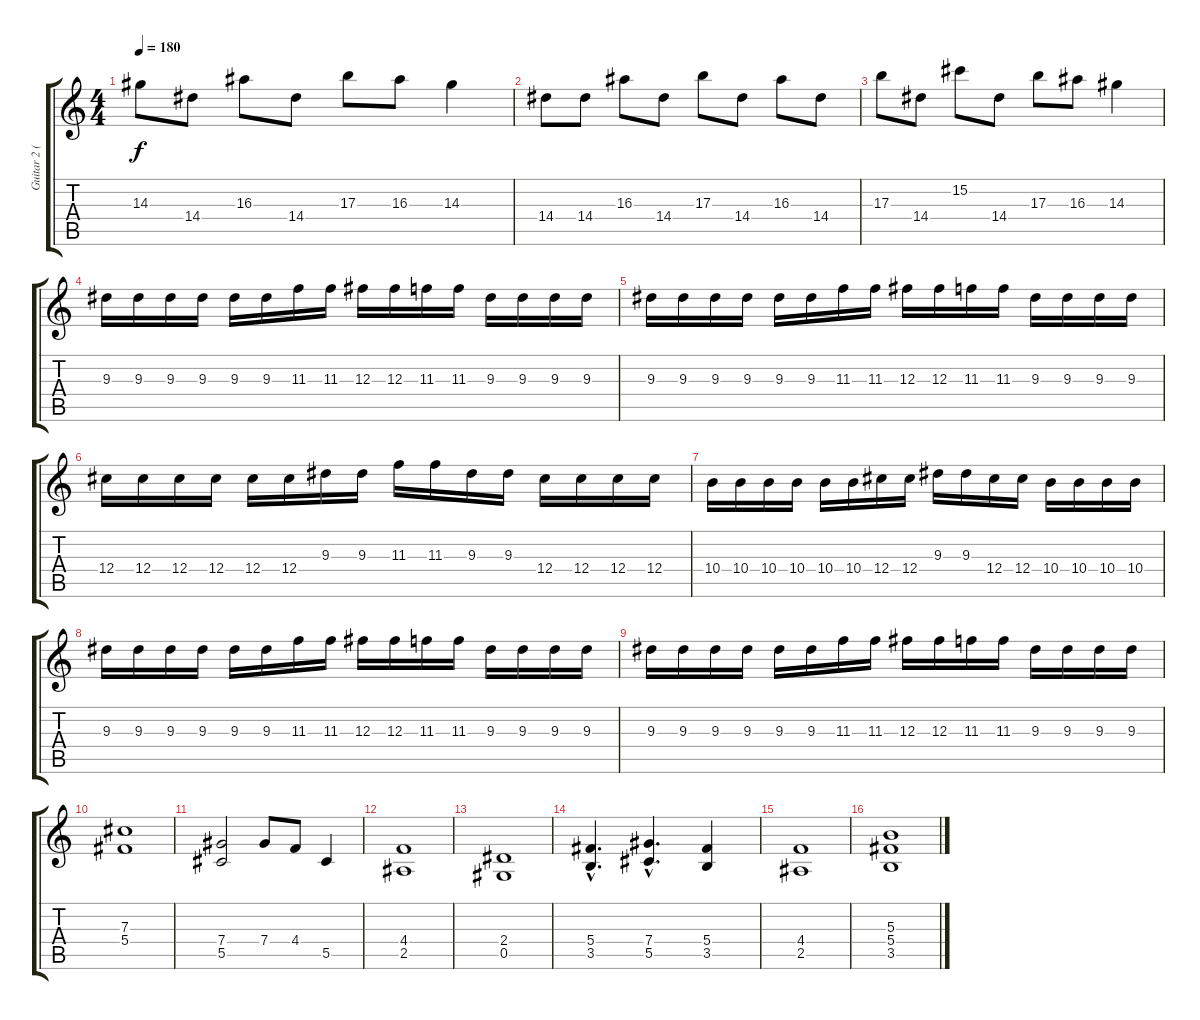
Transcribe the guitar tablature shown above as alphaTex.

\track ("Guitar 2 (Eb-tuning)" "Guitar 2 (") {instrument overdrivenguitar}
\staff {score tabs}
\tuning (Eb4 Bb3 Gb3 Db3 Ab2 Eb2) {hide}
\ts (4 4)
\tempo 180
\clef g2
\ks c
14.3.8{dy f} 14.4.8 16.3.8 14.4.8 17.3.8 16.3.8 14.3.4 |
14.4.8 14.4.8 16.3.8 14.4.8 17.3.8 14.4.8 16.3.8 14.4.8 |
17.3.8 14.4.8 15.2.8 14.4.8 17.3.8 16.3.8 14.3.4 |
9.3.16 9.3.16 9.3.16 9.3.16 9.3.16 9.3.16 11.3.16 11.3.16 12.3.16 12.3.16 11.3.16 11.3.16 9.3.16 9.3.16 9.3.16 9.3.16 |
9.3.16 9.3.16 9.3.16 9.3.16 9.3.16 9.3.16 11.3.16 11.3.16 12.3.16 12.3.16 11.3.16 11.3.16 9.3.16 9.3.16 9.3.16 9.3.16 |
12.4.16 12.4.16 12.4.16 12.4.16 12.4.16 12.4.16 9.3.16 9.3.16 11.3.16 11.3.16 9.3.16 9.3.16 12.4.16 12.4.16 12.4.16 12.4.16 |
10.4.16 10.4.16 10.4.16 10.4.16 10.4.16 10.4.16 12.4.16 12.4.16 9.3.16 9.3.16 12.4.16 12.4.16 10.4.16 10.4.16 10.4.16 10.4.16 |
9.3.16 9.3.16 9.3.16 9.3.16 9.3.16 9.3.16 11.3.16 11.3.16 12.3.16 12.3.16 11.3.16 11.3.16 9.3.16 9.3.16 9.3.16 9.3.16 |
9.3.16 9.3.16 9.3.16 9.3.16 9.3.16 9.3.16 11.3.16 11.3.16 12.3.16 12.3.16 11.3.16 11.3.16 9.3.16 9.3.16 9.3.16 9.3.16 |
(7.3 5.4).1 |
(7.4 5.5).2 7.4.8 4.4.8 5.5.4 |
(4.4 2.5).1 |
(2.4 0.5).1 |
(5.4{hac} 3.5{hac}).4{d} (7.4{hac} 5.5{hac}).4{d} (5.4 3.5).4 |
(4.4 2.5).1 |
(5.3 5.4 3.5).1
